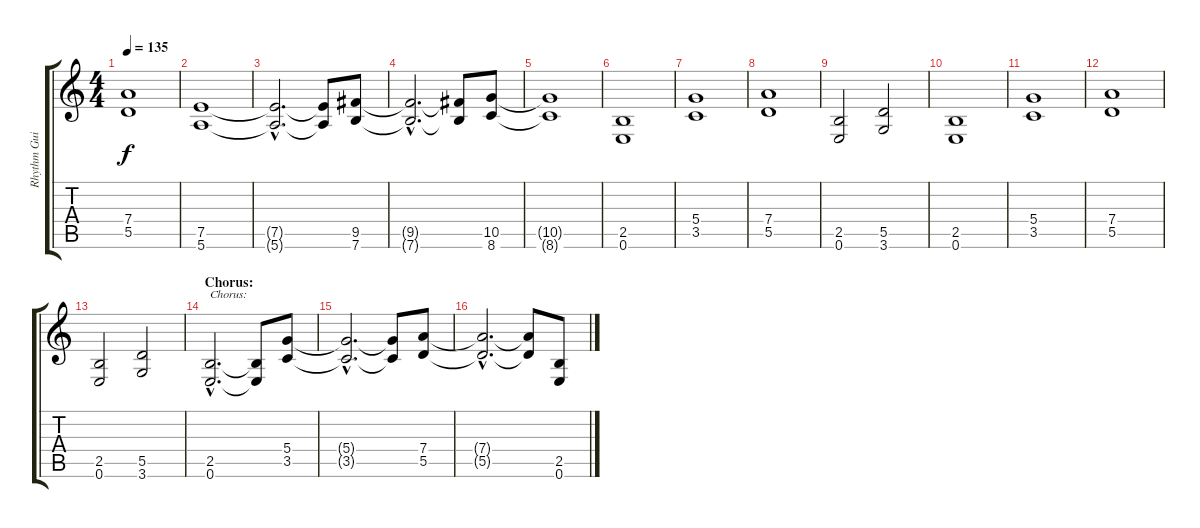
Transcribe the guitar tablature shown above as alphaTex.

\track ("Rhythm Guitar" "Rhythm Gui") {instrument distortionguitar}
\staff {score tabs}
\tuning (E4 B3 G3 D3 A2 E2) {hide}
\ts (4 4)
\tempo 135
\clef g2
\ks c
(7.4{t} 5.5{t}).1{dy f} |
(7.5 5.6).1 |
(7.5{hac t} 5.6{hac t}).2{d} (7.5{t} 5.6{t}).8 (9.5 7.6).8 |
(9.5{hac t} 7.6{hac t}).2{d} (9.5{t} 7.6{t}).8 (10.5 8.6).8 |
(10.5{t} 8.6{t}).1 |
(2.5 0.6).1 |
(5.4 3.5).1 |
(7.4 5.5).1 |
(2.5 0.6).2 (5.5 3.6).2 |
(2.5 0.6).1 |
(5.4 3.5).1 |
(7.4 5.5).1 |
(2.5 0.6).2 (5.5 3.6).2 |
\section ("" "Chorus:")
(2.5{hac} 0.6{hac}).2{d txt "Chorus:"} (2.5{t} 0.6{t}).8 (5.4 3.5).8 |
(5.4{hac t} 3.5{hac t}).2{d} (5.4{t} 3.5{t}).8 (7.4 5.5).8 |
(7.4{hac t} 5.5{hac t}).2{d} (7.4{t} 5.5{t}).8 (2.5 0.6).8
